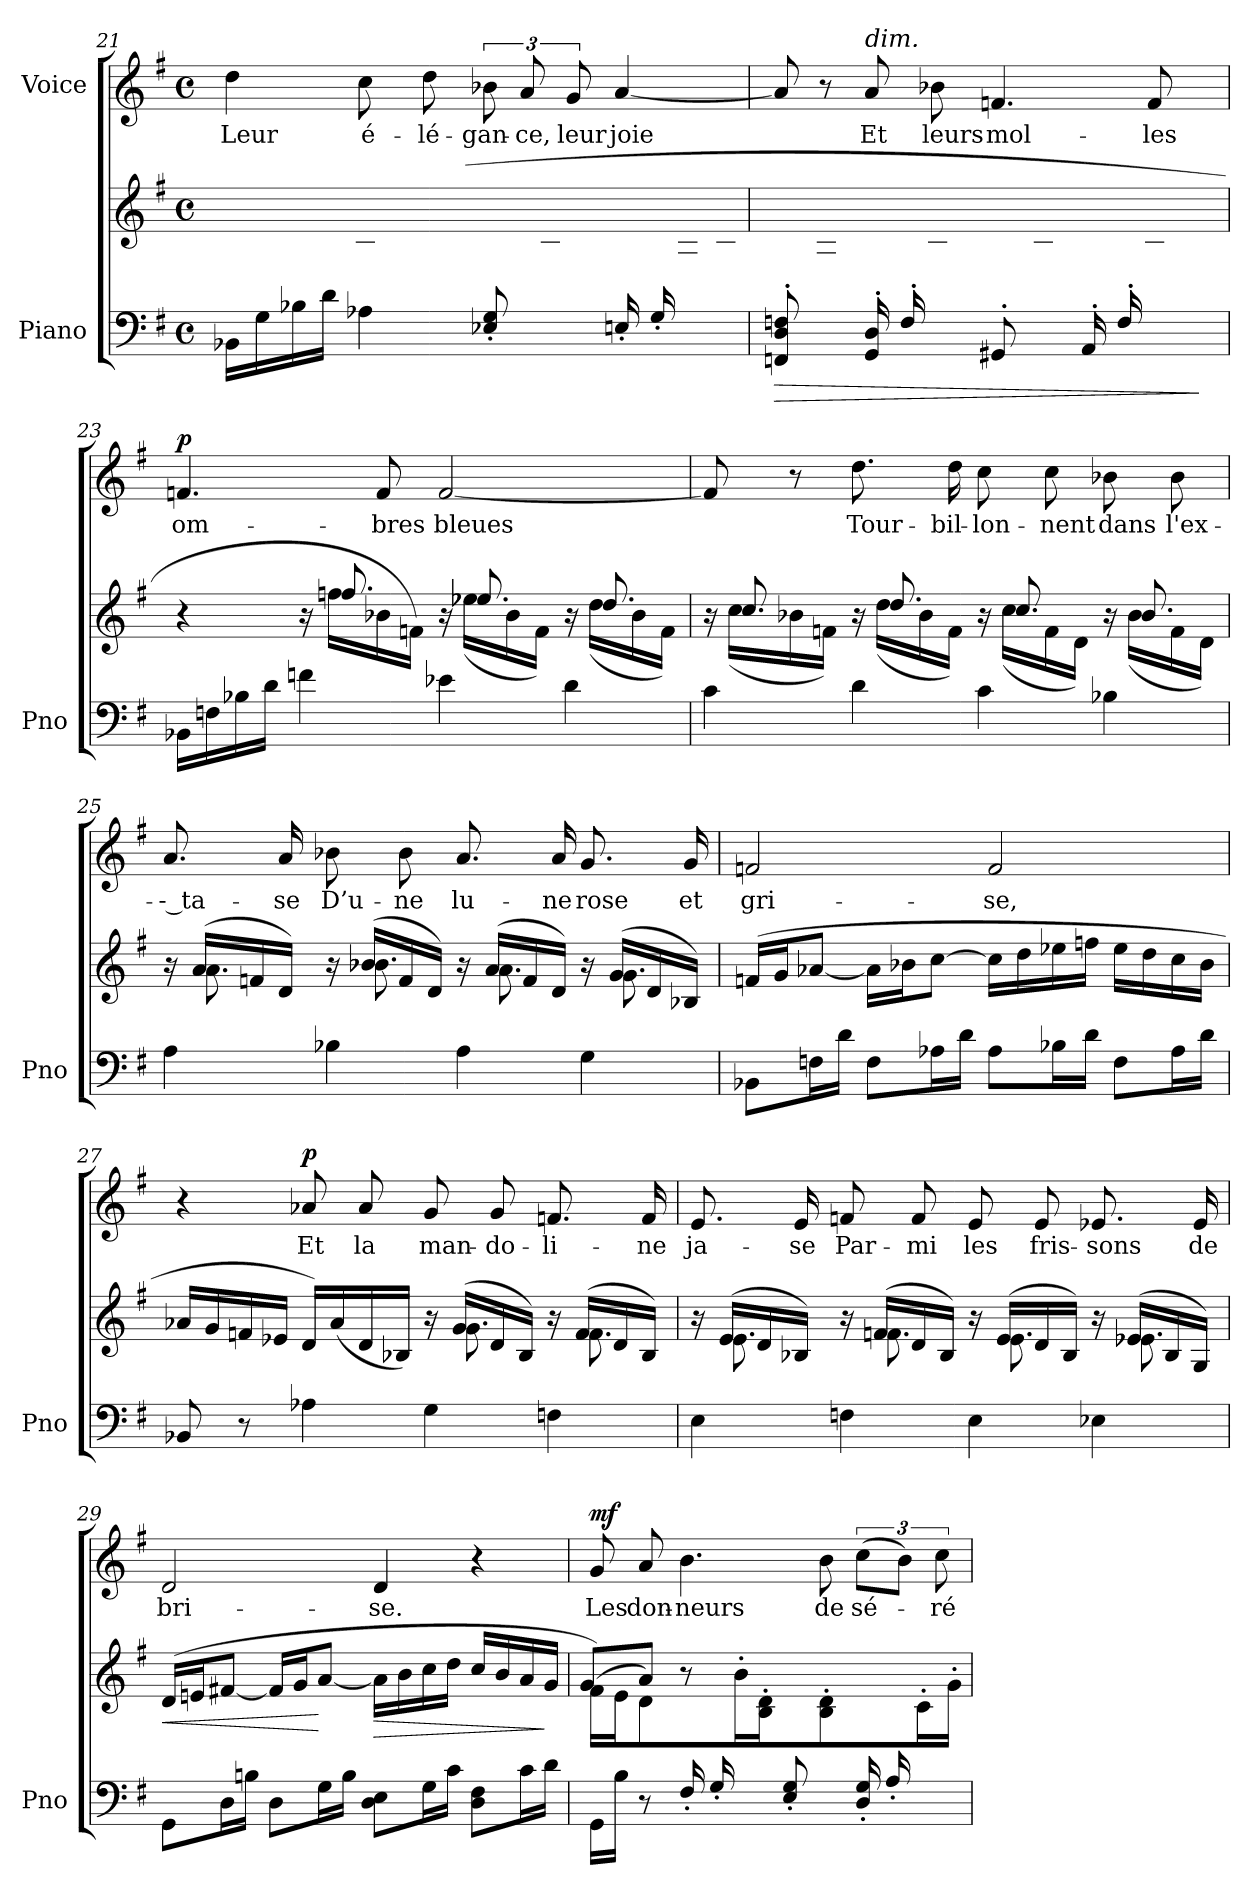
**kern	**kern	**dynam	**kern	**text	**dynam
*part2	*part2	*part2	*part1	*part1	*part1
*staff3	*staff2	*staff2/3	*staff1	*staff1	*staff1
*I"Piano	*	*	*I"Voice	*	*
*I'Pno	*	*	*	*	*
!!LO:LB:g=z
*clefF4	*clefG2	*	*clefG2	*	*
*k[f#]	*k[f#]	*	*k[f#]	*	*
*M4/4	*M4/4	*	*M4/4	*	*
*met(c)	*met(c)	*	*met(c)	*	*
=21	=21	=21	=21	=21	=21
*^	*	*	*	*	*
!	!	!	!	!	!LO:LY:b	!
2ryy	(<16BB-X\LL	4ryy	.	4dd\	Leur	.
.	16G\	.	.	.	.	.
.	16B-X\	.	.	.	.	.
.	16d\JJ	.	.	.	.	.
!	!	!	!	!	!LO:LY:b	!
.	4A-X\	16c/LL	.	8cc\	é-	.
.	.	16d/	.	.	.	.
!	!	!	!	!	!LO:LY:b	!
.	.	16fn/	.	8dd\	-lé-	.
.	.	(16dd/JJ	.	.	.	.
!	!	!	!	!	!LO:LY:b	!
8E-X/' 8G/'L	2ryy	8ryy	.	12b-X\	-gan-	.
!	!	!	!	!	!LO:LY:b	!
.	.	.	.	12a/	-ce,	.
8ryy	.	8B-X\' 8d\' 8b-X\'J	.	.	.	.
!	!	!	!	!	!LO:LY:b	!
.	.	.	.	12g/	leur	.
!	!	!	!	!	!LO:LY:b	!
16En'/LL	.	8ryy	.	[4a/	joie	.
16G'/	.	.	.	.	.	.
8ryy	.	16A'\	.	.	.	.
.	.	16c#X\' 16a\'JJ	.	.	.	.
=22	=22	=22	=22	=22	=22	=22
!	!	!	!LO:HP:b=2	!	!	!
8FFn/' 8D/' 8Fn/'L	1ryy	8ryy	>	8a/]	.	.
8ryy	.	8A\' 8d\' 8a\'J	.	8r	.	.
!	!	!	!	!LO:TX:a:i:t=dim.	!	!
!	!	!	!	!	!LO:LY:b	!
16GG/' 16D/'LL	.	8ryy	.	8a/	Et	.
16F'/	.	.	.	.	.	.
!	!	!	!	!	!LO:LY:b	!
8ryy	.	16B-X'\	.	8b-X\	leurs	.
.	.	16d\' 16b-X\'JJ	.	.	.	.
!	!	!	!	!	!LO:LY:b	!
8GG#X'/L	.	8ryy	.	4.fn/	mol-	.
8ryy	.	8Bn\' 8d\' 8fn\'J	.	.	.	.
16AA'/LL	.	8ryy	.	.	.	.
16F'/	.	.	.	.	.	.
!	!	!	!	!	!LO:LY:b	!
8ryy	.	16cn'\	.	8f/	-les	.
.	.	16e-X\' 16f\'JJ	]	.	.	.
*v	*v	*	*	*	*	*
!!LO:PB:g=z
=23	=23	=23	=23	=23	=23
*	*^	*	*	*	*
!	!	!	!LO:DY:b	!	!LO:LY:b	!
!	!	!	!LO:DY:n=1:b	!	!	!LO:DY:a
16BB-X\LL	4r	4ryy	pp other-dynamics	4.fn/	om-	p
16Fn\	.	.	.	.	.	.
16B-X\	.	.	.	.	.	.
16d\JJ	.	.	.	.	.	.
4fn\	16r	16ryy	.	.	.	.
.	8.ffn/	16ff\LL	.	.	.	.
!	!	!	!	!	!LO:LY:b	!
.	.	16b-X\	.	8f/	-bres	.
.	.	16fn\JJ)	.	.	.	.
!	!	!	!	!	!LO:LY:b	!
4e-X\	16r	16ryy	.	[2f/	bleues	.
.	8.ee-X/	(16ee-\LL	.	.	.	.
.	.	16b-\	.	.	.	.
.	.	16f\JJ)	.	.	.	.
4d\	16r	16ryy	.	.	.	.
.	8.dd/	(16dd\LL	.	.	.	.
.	.	16b-\	.	.	.	.
.	.	16f\JJ)	.	.	.	.
!!LO:LB:g=z
=24	=24	=24	=24	=24	=24	=24
4c\	16r	16ryy	.	8f/]	.	.
.	8.cc/	(16cc\LL	.	.	.	.
.	.	16b-X\	.	8r	.	.
.	.	16fn\JJ)	.	.	.	.
!	!	!	!	!	!LO:LY:b	!LO:DY:a
!	!	!	!	!	!	!LO:DY:n=1:a
4d\	16r	16ryy	.	8.dd\	Tour-	p other-dynamics
.	8.dd/	(16dd\LL	.	.	.	.
.	.	16b-\	.	.	.	.
!	!	!	!	!	!LO:LY:b	!
.	.	16f\JJ)	.	16dd\	-bil-	.
!	!	!	!	!	!LO:LY:b	!
4c\	16r	16ryy	.	8cc\	-lon-	.
.	8.cc/	(16cc\LL	.	.	.	.
!	!	!	!	!	!LO:LY:b	!
.	.	16f\	.	8cc\	-nent	.
.	.	16d\JJ)	.	.	.	.
!	!	!	!	!	!LO:LY:b	!
4B-X\	16r	16ryy	.	8b-X\	dans	.
.	8.b-/	(16b-\LL	.	.	.	.
!	!	!	!	!	!LO:LY:b	!
.	.	16f\	.	8b-\	l'ex-	.
.	.	16d\JJ)	.	.	.	.
!!LO:LB:g=z
=25	=25	=25	=25	=25	=25	=25
!	!	!	!	!	!LO:LY:b	!
4A\	16r	16ryy	.	8.a/	-- ta-	.
.	(16a/LL	8.a\	.	.	.	.
.	16fn/	.	.	.	.	.
!	!	!	!	!	!LO:LY:b	!
.	16d/JJ)	.	.	16a/	-se	.
!	!	!	!	!	!LO:LY:b	!
4B-X\	16r	16ryy	.	8b-X\	D’u-	.
.	(16b-X/LL	8.b-\	.	.	.	.
!	!	!	!	!	!LO:LY:b	!
.	16f/	.	.	8b-\	-ne	.
.	16d/JJ)	.	.	.	.	.
!	!	!	!	!	!LO:LY:b	!
4A\	16r	16ryy	.	8.a/	lu-	.
.	(16a/LL	8.a\	.	.	.	.
.	16f/	.	.	.	.	.
!	!	!	!	!	!LO:LY:b	!
.	16d/JJ)	.	.	16a/	-ne	.
!	!	!	!	!	!LO:LY:b	!
4G\	16r	16ryy	.	8.g/	rose	.
.	(16g/LL	8.g\	.	.	.	.
.	16d/	.	.	.	.	.
!	!	!	!	!	!LO:LY:b	!
.	16B-X/JJ)	.	.	16g/	et	.
*	*v	*v	*	*	*	*
!!LO:LB:g=z
=26	=26	=26	=26	=26	=26
!	!	!	!	!LO:LY:b	!
8BB-X\L	(16fn/LL	.	2fn/	gri-	.
.	16g/J	.	.	.	.
16Fn\L	[8a-X/J	.	.	.	.
16d\JJ	.	.	.	.	.
8F\L	16a-\LL]	.	.	.	.
.	16b-X\J	.	.	.	.
16A-X\L	[8cc\J	.	.	.	.
16d\JJ	.	.	.	.	.
!	!	!	!	!LO:LY:b	!
8A-\L	16cc\LL]	.	2f/	-se,	.
.	16dd\	.	.	.	.
16B-X\L	16ee-X\	.	.	.	.
16d\JJ	16ffn\JJ	.	.	.	.
8F\L	16ee-\LL	.	.	.	.
.	16dd\	.	.	.	.
16A-\L	16cc\	.	.	.	.
16d\JJ	16b-\JJ	.	.	.	.
!!LO:PB:g=z
=27	=27	=27	=27	=27	=27
*	*^	*	*	*	*
!	!	!	!LO:DY:b	!	!	!
!	!	!	!LO:DY:n=1:b	!	!	!
8BB-X/	16a-X/LL	16ryy	other-dynamics pp	4r	.	.
*	*v	*v	*	*	*	*
.	16g/	.	.	.	.
8r	16fn/	.	.	.	.
.	16e-X/JJ	.	.	.	.
!	!	!	!	!LO:LY:b	!LO:DY:a
4A-X\	16d/LL)	.	8a-X/	Et	p
.	(16a-/	.	.	.	.
!	!	!	!	!LO:LY:b	!
.	16d/	.	8a-/	la	.
.	16B-X/JJ)	.	.	.	.
!	!	!	!	!LO:LY:b	!
4G\	16r	.	8g/	man-	.
*	*^	*	*	*	*
.	(16g/LL	8.g\	.	.	.	.
!	!	!	!	!	!LO:LY:b	!
.	16d/	.	.	8g/	-do-	.
.	16B-/JJ)	.	.	.	.	.
!	!	!	!	!	!LO:LY:b	!
4Fn\	16r	16ryy	.	8.fn/	-li-	.
.	(16f/LL	8.f\	.	.	.	.
.	16d/	.	.	.	.	.
!	!	!	!	!	!LO:LY:b	!
.	16B-/JJ)	.	.	16f/	-ne	.
!!LO:LB:g=z
=28	=28	=28	=28	=28	=28	=28
!	!	!	!	!	!LO:LY:b	!
4E\	16r	16ryy	.	8.e/	ja-	.
.	(16e/LL	8.e\	.	.	.	.
.	16d/	.	.	.	.	.
!	!	!	!	!	!LO:LY:b	!
.	16B-X/JJ)	.	.	16e/	-se	.
!	!	!	!	!	!LO:LY:b	!
4Fn\	16r	16ryy	.	8fn/	Par-	.
.	(16fn/LL	8.f\	.	.	.	.
!	!	!	!	!	!LO:LY:b	!
.	16d/	.	.	8f/	-mi	.
.	16B-/JJ)	.	.	.	.	.
!	!	!	!	!	!LO:LY:b	!
4E\	16r	16ryy	.	8e/	les	.
.	(16e/LL	8.e\	.	.	.	.
!	!	!	!	!	!LO:LY:b	!
.	16d/	.	.	8e/	fris-	.
.	16B-/JJ)	.	.	.	.	.
!	!	!	!	!	!LO:LY:b	!
4E-X\	16r	16ryy	.	8.e-X/	-sons	.
.	(16e-X/LL	8.e-\	.	.	.	.
.	16B-/	.	.	.	.	.
!	!	!	!	!	!LO:LY:b	!
.	16G/JJ)	.	.	16e-/	de	.
*	*v	*v	*	*	*	*
!!LO:LB:g=z
=29	=29	=29	=29	=29	=29
!	!	!LO:HP:b	!	!LO:LY:b	!
8GG\L	(16d/LL	<	2d/	bri-	.
.	16en/J	.	.	.	.
16D\L	[8f#X/J	.	.	.	.
16Bn\JJ	.	.	.	.	.
8D\L	16f#/LL]	.	.	.	.
.	16g/J	.	.	.	.
16G\L	[8a/J	[	.	.	.
16B\JJ	.	.	.	.	.
!	!	!LO:HP:b	!	!LO:LY:b	!
8D\ 8E\L	16a\LL]	>	4d/	-se.	.
.	16b\	.	.	.	.
16G\L	16cc\	.	.	.	.
16c\JJ	16dd\JJ	.	.	.	.
8D\ 8F#\L	16cc/LL	.	4r	.	.
.	16b/	.	.	.	.
16c\L	16a/	.	.	.	.
16d\JJ	16g/JJ	]	.	.	.
=30	=30	=30	=30	=30	=30
*^	*^	*	*	*	*
!	!	!	!	!	!	!LO:LY:b	!LO:DY:a
4ryy	16GG\LL	(<16f#\LL)	8g/L	.	8g/	Les	mf
.	16B\JJ	16e\J	.	.	.	.	.
!	!	!	!	!	!	!LO:LY:b	!
.	8r	8d\J)	8a/J	.	8a/	don-	.
!	!	!	!	!	!	!LO:LY:b	!
16F#'/LL	2.ryy	8ryy	8r	.	4.b\	-neurs	.
16G'/	.	.	.	.	.	.	.
8ryy	.	16b'\	2ryy	.	.	.	.
.	.	16B\' 16d\'JJ	.	.	.	.	.
8E/' 8G/'L	.	8ryy	.	.	.	.	.
!	!	!	!	!	!	!LO:LY:b	!
8ryy	.	8B\' 8d\'J	.	.	8b\	de	.
!	!	!	!	!	!	!LO:LY:b	!
16D/' 16G/'LL	.	8ryy	.	.	(12cc\L	sé-	.
16A'/	.	.	.	.	.	.	.
.	.	.	.	.	12b\J)	.	.
8ryy	.	16c'\	8ryy	.	.	.	.
!	!	!	!	!	!	!LO:LY:b	!
.	.	.	.	.	12cc\	-ré-	.
.	.	16g'\JJ	.	.	.	.	.
*v	*v	*	*	*	*	*	*
*	*v	*v	*	*	*	*
=	=	=	=	=	=
*-	*-	*-	*-	*-	*-
